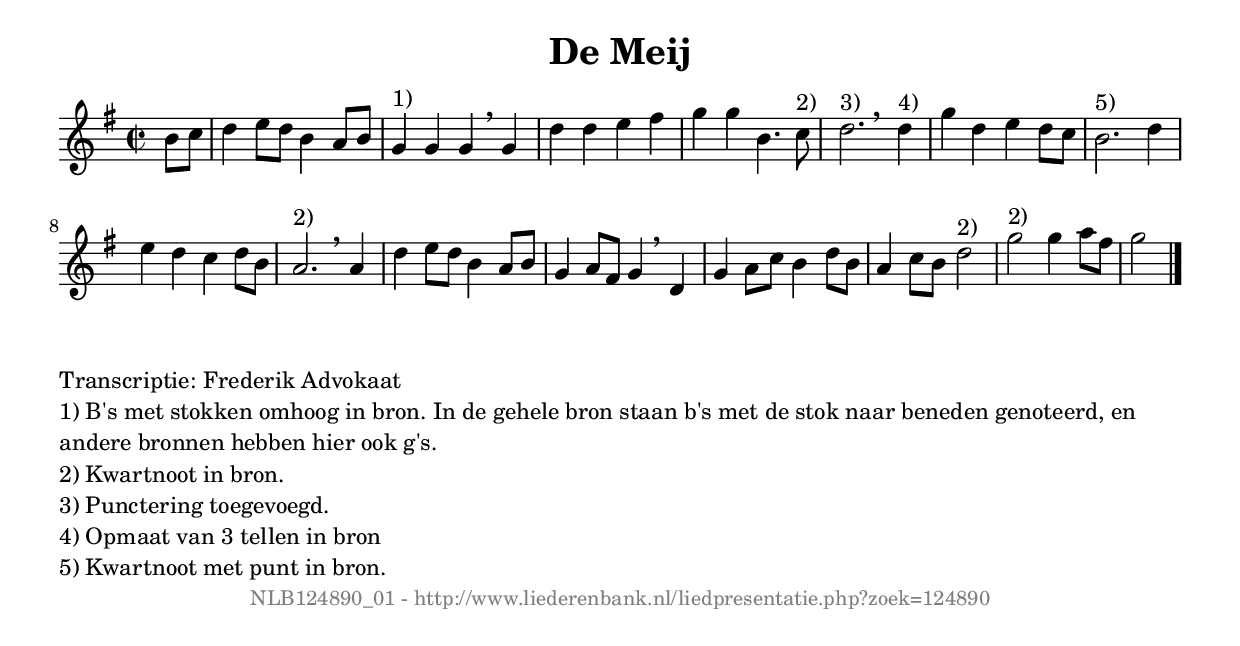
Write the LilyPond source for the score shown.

%
% produced by wce2krn 1.64 (7 June 2014)
%
\version"2.16"
#(append! paper-alist '(("long" . (cons (* 210 mm) (* 2000 mm)))))
#(set-default-paper-size "long")
sb = {\breathe}
mBreak = {\breathe }
bBreak = {\breathe }
x = {\once\override NoteHead #'style = #'cross }
gl=\glissando
itime={\override Staff.TimeSignature #'stencil = ##f }
ficta = {\once\set suggestAccidentals = ##t}
fine = {\once\override Score.RehearsalMark #'self-alignment-X = #1 \mark \markup {\italic{Fine}}}
dc = {\once\override Score.RehearsalMark #'self-alignment-X = #1 \mark \markup {\italic{D.C.}}}
dcf = {\once\override Score.RehearsalMark #'self-alignment-X = #1 \mark \markup {\italic{D.C. al Fine}}}
dcc = {\once\override Score.RehearsalMark #'self-alignment-X = #1 \mark \markup {\italic{D.C. al Coda}}}
ds = {\once\override Score.RehearsalMark #'self-alignment-X = #1 \mark \markup {\italic{D.S.}}}
dsf = {\once\override Score.RehearsalMark #'self-alignment-X = #1 \mark \markup {\italic{D.S. al Fine}}}
dsc = {\once\override Score.RehearsalMark #'self-alignment-X = #1 \mark \markup {\italic{D.S. al Coda}}}
pv = {\set Score.repeatCommands = #'((volta "1"))}
sv = {\set Score.repeatCommands = #'((volta "2"))}
tv = {\set Score.repeatCommands = #'((volta "3"))}
qv = {\set Score.repeatCommands = #'((volta "4"))}
xv = {\set Score.repeatCommands = #'((volta #f))}
\header{ tagline = ""
title = "De Meij"
}
\score {{
\key g \major
\relative g'
{
\set melismaBusyProperties = #'()
\partial 32*8
\time 2/2
\tempo 4=120
\override Score.MetronomeMark #'transparent = ##t
\override Score.RehearsalMark #'break-visibility = #(vector #t #t #f)
b8 c | d4 e8 d b4 a8 b g4^"1)" g g \sb g d' d e fis g g b,4. c8^"2)" d2.^"3)" \bar ":|" \bBreak
d4^"4)" | g d e d8 c b2.^"5)" d4 e4 d c d8 b a2.^"2)" \sb a4 d e8 d b4 a8 b g4 a8 fis g4 \mBreak
d4 g a8 c8 b4 d8 b a4 c8 b d2^"2)" g^"2)" g4 a8 fis g2 \bar "|."
 }}
 \midi { }
 \layout {
            indent = 0.0\cm
}
}
\markup { \wordwrap-string #" 
Transcriptie: Frederik Advokaat

1) B's met stokken omhoog in bron. In de gehele bron staan b's met de stok naar beneden genoteerd, en andere bronnen hebben hier ook g's.

2) Kwartnoot in bron.

3) Punctering toegevoegd.

4) Opmaat van 3 tellen in bron

5) Kwartnoot met punt in bron.
"}
\markup { \vspace #0 } \markup { \with-color #grey \fill-line { \center-column { \smaller "NLB124890_01 - http://www.liederenbank.nl/liedpresentatie.php?zoek=124890" } } }
